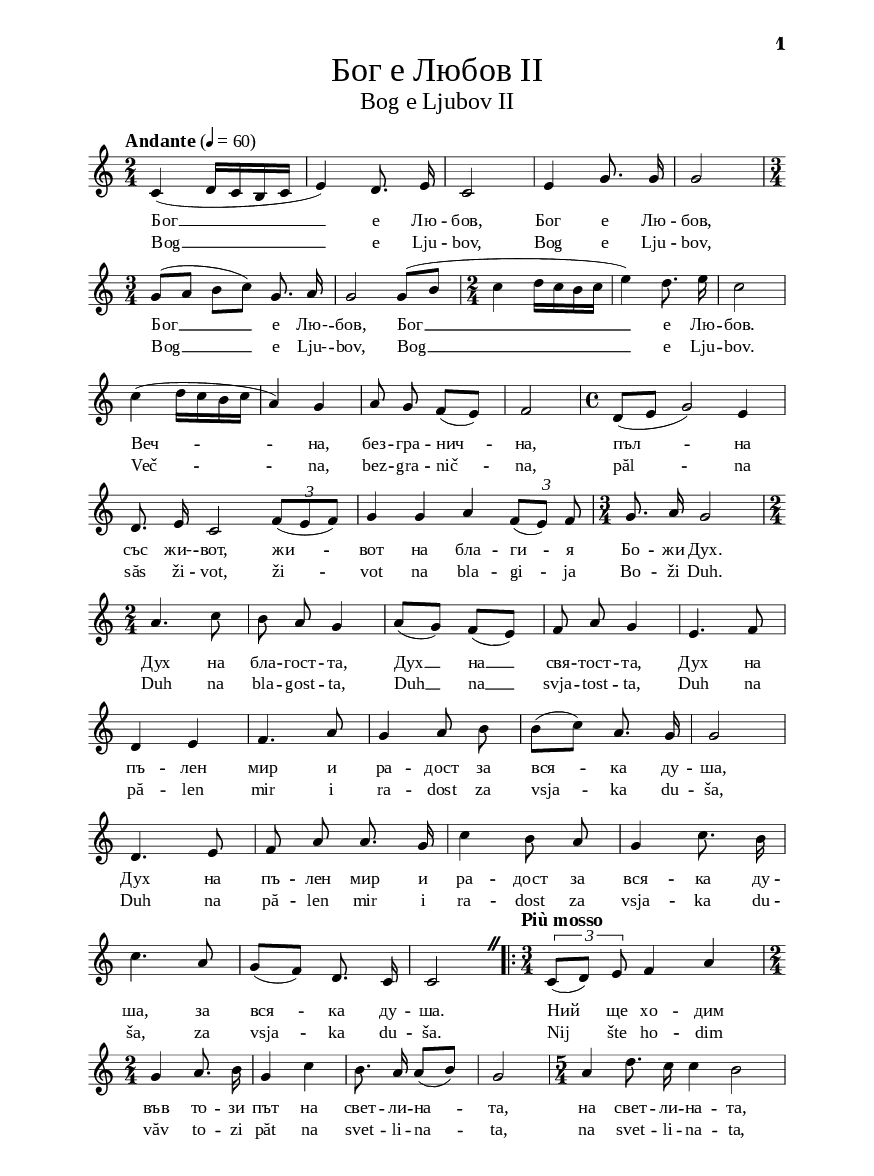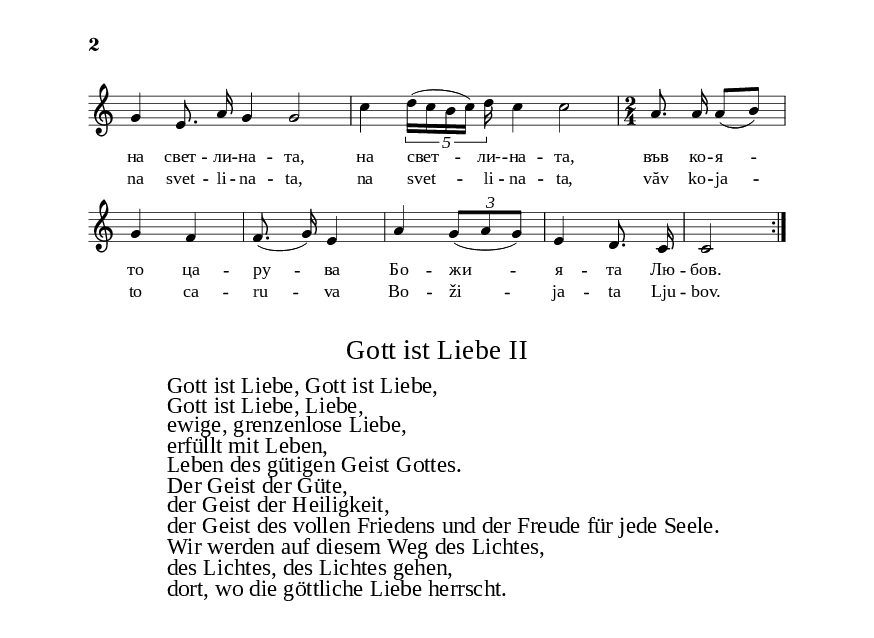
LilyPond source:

\version "2.24.3"

% include paper part and global functions
\include "include/globals.ily"

\bookpart {
  \label #'ref166
  \tocItem \markup "Бог е Любов II – Bog e Ljubov II"
  \include "include/bookpart-paper.ily"
  \score {
    \include "include/score-layout.ily"

    \new Voice \absolute {
      \clef treble
      \key c \major
      \time 2/4
      \tempoFunc "Andante" 4 "60"
      \autoBeamOff
      c'4 (  d'16 [  c'16  b16  c'16 ]
      | % 2
      e'4 )  d'8.  e'16 | % 3
      c'2 | % 4
      e'4  g'8.  g'16 | % 5
      g'2 \break | % 6
      \time 3/4 g'8 ( [  a'8 ]  b'8 [  c''8 ) ]  % 7
      g'8.   a'16 |  g'2 % 8
      g'8 ( [  b'8 ] | % 9
      \time 2/4 c''4  d''16 [  c''16  b'16
      c''16 ] |
      e''4 )  d''8.  e''16 | % 11
      c''2 \break | % 12
      c''4 (  d''16 [  c''16  b'16
      c''16 ] | % 13
      a'4 )  g'4 | % 14
      a'8  g'8  f'8 ( [  e'8 ) ] | % 15
      f'2 | % 16
      \time 4/4  | % 16
      d'8 ( [  e'8  ]  g'2 ) e'4 | \break % 17
      d'8.  e'16  c'2 \once \omit
      TupletBracket
      \times 2/3  {
        f'8 ( [  e'8  f'8 ) ]
      }
      |  % 18
      g'4  g'4  a'4 \once \omit TupletBracket
      \times 2/3  {
        f'8 ( [  e'8 )  ] f'8
      }
      | % 19
      \time 3/4  | % 19
      g'8.  a'16  g'2 | \break
      \time 2/4  |
      a'4.  c''8 |  % 21
      b'8  a'8  g'4 |  % 22
      a'8 ( [  g'8 ) ]  f'8 ( [  e'8 ) ]
      | % 23
      f'8  a'8  g'4 | % 24
      e'4.  f'8 | \break % 25
      d'4  e'4 | % 26
      f'4.  a'8   | % 27
      g'4  a'8  b'8 | % 28
      b'8 ( [  c''8 ) ]  a'8.  g'16 | % 29
      g'2 \break |
      d'4.  e'8 | % 31
      f'8  a'8  a'8.  g'16 | % 32
      c''4  b'8  a'8  | % 33
      g'4  c''8.  b'16 \break | % 34
      c''4.  a'8 | % 35
      g'8 ( [  f'8 ) ]  d'8.  c'16 | % 36
      c'2 \caesura
      \bar ".|:-||"

      | % 37
      \tempo "Più mosso"
      \time 3/4  | % 37

      \times 2/3  {
        c'8 ( [  d'8 ) ]  e'8
      }
      f'4  a'4 | \break % 38
      \time 2/4  | % 38
      g'4  a'8.   b'16   | % 39
      g'4  c''4  |
      b'8.  a'16  a'8 ( [  b'8 ) ] | % 41
      g'2  | % 42
      \time 5/4  | % 42
      a'4  d''8.  c''16  c''4
      b'2 | \break % 43
      g'4  e'8.  a'16  g'4  g'2 |  % 44
      c''4
      \times 4/5  {
        d''16 ( [  c''16  b'16
        c''16 )  ] d''16
      }
      c''4  c''2  | % 45
      \time 2/4  | % 45
      a'8.  a'16  a'8 ( [  b'8 ) ] | \break % 46
      g'4  f'4 |  % 47
      f'8. (  g'16 )  e'4 | % 48
      a'4 \once \omit TupletBracket
      \times 2/3  {
        g'8 ( [  a'8  g'8 ) ]
      }
      | % 49
      e'4  d'8.  c'16 |
      c'2
      \bar ":|."
    }

    \addlyrics {
      Бог __ е Лю -- бов,
      Бог е Лю -- бов, Бог __    е
      "Лю-" -- бов,  Бог __
      е Лю -- бов. Веч --
      на, без -- гра -- нич
      -- на, пъл -- на със "жи-" --
      вот, жи --  вот на бла -- ги
      -- я Бо -- жи Дух. Дух на бла --
      гост -- та, Дух __  на __  свя --
      тост -- та, Дух на пъ -- лен мир
      и ра -- дост за вся -- ка ду --
      ша, Дух на пъ -- лен мир и ра --
      дост за вся -- ка ду -- ша, за
      вся -- ка ду -- ша. Ний  ще
      хо -- дим във то -- зи път на
      свет -- ли -- на -- та, на свет --
      ли -- на -- та, на свет -- ли -- на --
      та, на свет -- "ли-" -- на --
      та, във ко -- я -- то ца -- ру
      -- ва Бо -- жи --  я -- та
      Лю -- бов.}
      \addlyrics {
        Bog __ e Lju -- bov,
        Bog e Lju -- bov, Bog __    e
        "Lju-" -- bov,  Bog __
        e Lju -- bov. Več --
        na, bez -- gra -- nič
        -- na, păl -- na săs ži --
        vot, ži --  vot na bla -- gi
        -- ja Bo -- ži Duh. Duh na bla --
        gost -- ta, Duh __  na __  svja --
        tost -- ta, Duh na pă -- len mir
        i ra -- dost za vsja -- ka du --
        ša, Duh na pă -- len mir i ra --
        dost za vsja -- ka du -- ša, za
        vsja -- ka du -- ša. Nij  šte
        ho -- dim văv to -- zi păt na
        svet -- li -- na -- ta, na svet --
        li -- na -- ta, na svet -- li -- na --
        ta, na svet -- li -- na --
        ta, văv ko -- ja -- to ca -- ru
        -- va Bo -- ži --  ja -- ta
        Lju -- bov.}

        \header {
          title = \titleFunc "Бог е Любов II" "Bog e Ljubov II"
        }

        \midi{}

      } % score

      \markup \empty-two

      % include foreign translation(s) of the song
      \version "2.24.4"

\markup \fill-line { \fontsize #deTitleFontSize "Gott ist Liebe II" }

\markup \null
\markup \null
\markup \abs-fontsize #11 {
   \fill-line {
  \override #`(baseline-skip . ,deCoupletBaselineSkip)

  \column {


    \line { " " Gott ist Liebe, Gott ist Liebe, }

    \line { " " Gott ist Liebe, Liebe,}

    \line { " " ewige, grenzenlose Liebe, }

    \line { " " erfüllt mit Leben, }

    \line { " " Leben des gütigen Geist Gottes. }

    \line { " " Der Geist der Güte, }

    \line { " " der Geist der Heiligkeit,}

    \line { " " der Geist des vollen Friedens und der Freude für jede Seele.}

    \line { " " Wir werden auf diesem Weg des Lichtes,}
    \line { " "  des Lichtes, des Lichtes gehen,  }
    
    \line { " " dort, wo die göttliche Liebe herrscht.}

  }

  }


}


    } % bookpart


